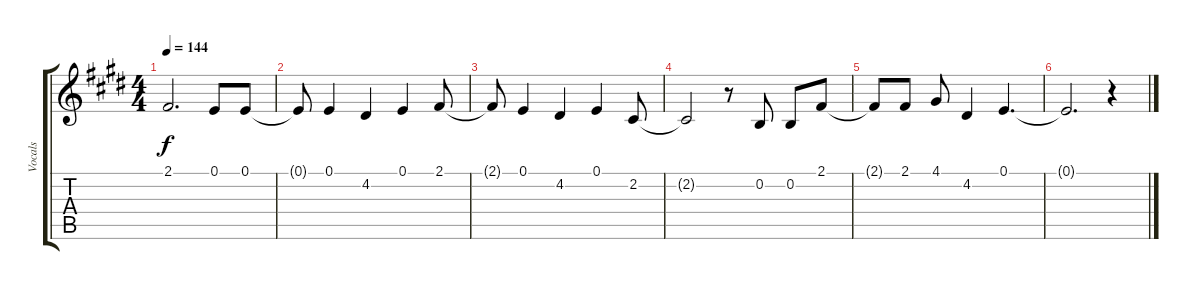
\track ("Vocals" "Vocals") {instrument altosax}
\staff {score tabs}
\tuning (E4 B3 G3 D3 A2 E2) {hide}
\ts (4 4)
\tempo 144
\clef g2
\ks e
2.1{t}.2{d dy f} 0.1.8 0.1.8 |
0.1{t}.8 0.1.4 4.2.4 0.1.4 2.1.8 |
2.1{t}.8 0.1.4 4.2.4 0.1.4 2.2.8 |
2.2{t}.2 r.8 0.2.8 0.2.8 2.1.8 |
2.1{t}.8 2.1.8 4.1.8 4.2.4 0.1.4{d} |
0.1{t}.2{d} r.4
